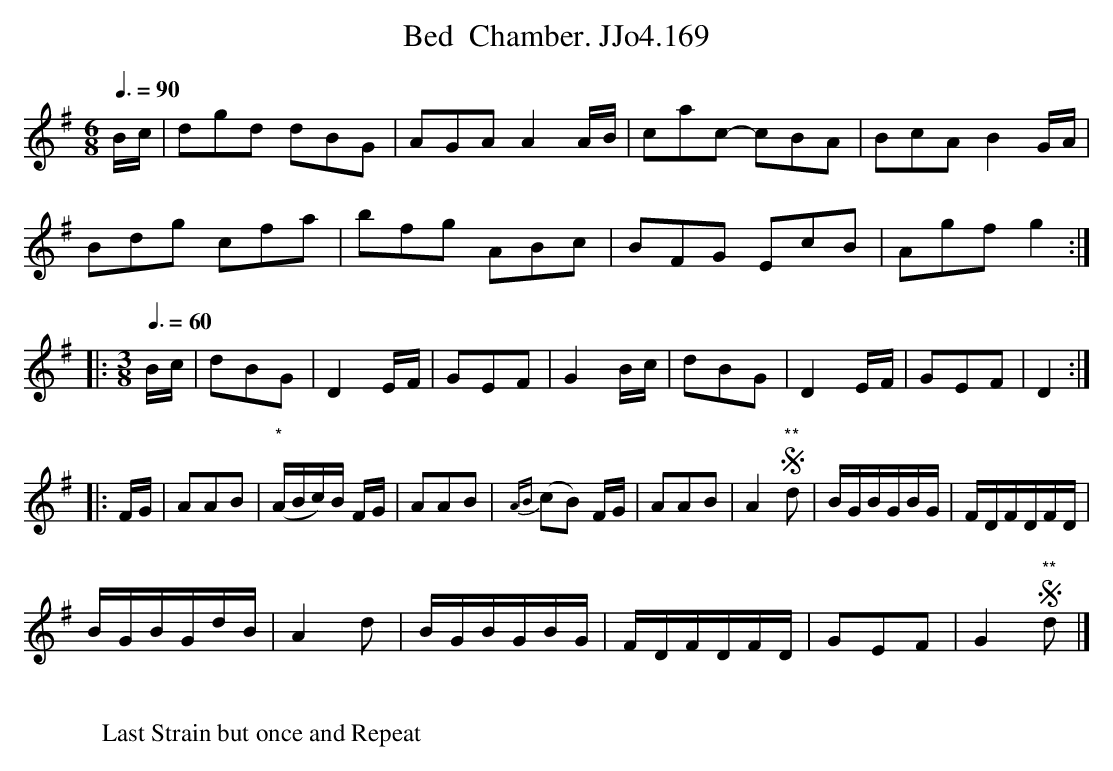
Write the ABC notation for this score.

X:1
T:Bed  Chamber. JJo4.169
M:6/8
L:1/8
K:G
[Q:3/8=90]B/c/|dgd dBG|AGA A2 A/B/|cac- cBA|BcA B2 G/A/|
Bdg cfa|bfg ABc|BFG EcB|Agf g2 :|
|:[M:3/8][Q:3/8=60]B/c/|dBG|D2 E/F/|GEF|G2B/c/|dBG|D2E/F/|GEF|D2:|
|:F/G/|AAB|"*"(A/B/c/)B/ F/G/|AAB|{AB}(cB) F/G/|AAB|A2 "**" Sd|B/G/B/G/B/G/|F/D/F/D/F/D/|
B/G/B/G/d/B/|A2d|B/G/B/G/B/G/|F/D/F/D/F/D/|GEF|G2 "**" S d |]
W:
W:Last Strain but once and Repeat
